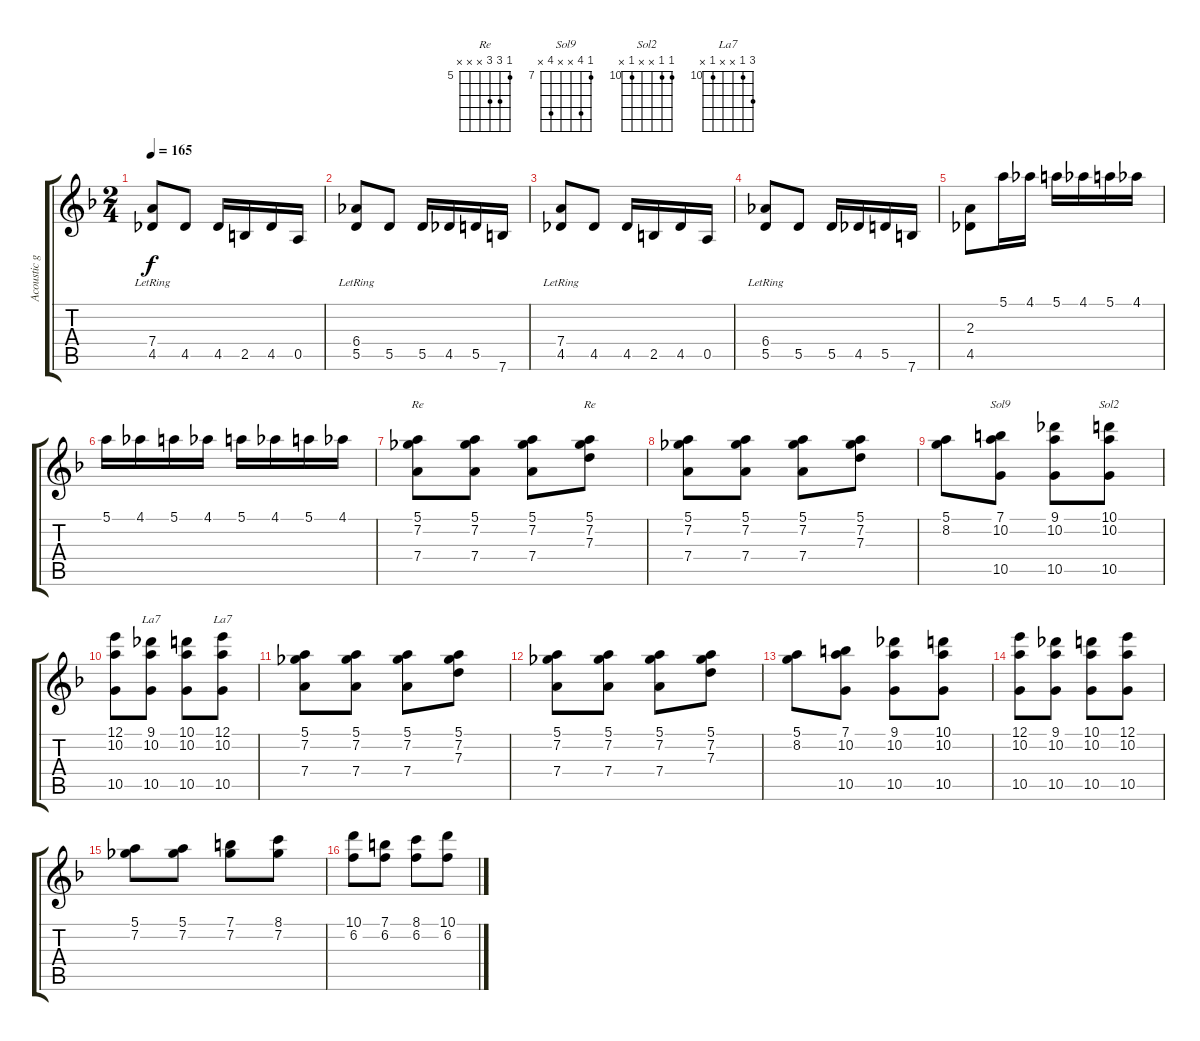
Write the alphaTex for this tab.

\track ("Acoustic guitar 1" "Acoustic g") {instrument acousticguitarsteel}
\staff {score tabs}
\tuning (E4 B3 G3 D3 A2 E2) {hide}
\chord ("Re" 5 7 x 7 x x) {firstfret 5}
\chord ("Re" 5 7 7 x x x) {firstfret 5}
\chord ("Sol9" 7 10 x x 10 x) {firstfret 7}
\chord ("Sol2" 10 10 x x 10 x) {firstfret 10}
\chord ("La7" 9 10 x x 10 x) {firstfret 9}
\chord ("La7" 12 10 x x 10 x) {firstfret 10}
\ts (2 4)
\tempo 165
\clef g2
\ks f
(7.4{lr} 4.5).8{dy f} 4.5.8 4.5.16 2.5.16 4.5.16 0.5.16 |
(6.4{lr} 5.5).8 5.5.8 5.5.16 4.5.16 5.5.16 7.6.16 |
(7.4{lr} 4.5).8 4.5.8 4.5.16 2.5.16 4.5.16 0.5.16 |
(6.4{lr} 5.5).8 5.5.8 5.5.16 4.5.16 5.5.16 7.6.16 |
(2.3 4.5).8 5.1.16 4.1.16 5.1.16 4.1.16 5.1.16 4.1.16 |
5.1.16 4.1.16 5.1.16 4.1.16 5.1.16 4.1.16 5.1.16 4.1.16 |
(5.1 7.2 7.4).8{ch "Re" volume 12} (5.1 7.2 7.4).8 (5.1 7.2 7.4).8 (5.1 7.2 7.3).8{ch "Re"} |
(5.1 7.2 7.4).8 (5.1 7.2 7.4).8 (5.1 7.2 7.4).8 (5.1 7.2 7.3).8 |
(5.1 8.2).8 (7.1 10.2 10.5).8{ch "Sol9"} (9.1 10.2 10.5).8 (10.1 10.2 10.5).8{ch "Sol2"} |
(12.1 10.2 10.5).8 (9.1 10.2 10.5).8{ch "La7"} (10.1 10.2 10.5).8 (12.1 10.2 10.5).8{ch "La7"} |
(5.1 7.2 7.4).8 (5.1 7.2 7.4).8 (5.1 7.2 7.4).8 (5.1 7.2 7.3).8 |
(5.1 7.2 7.4).8 (5.1 7.2 7.4).8 (5.1 7.2 7.4).8 (5.1 7.2 7.3).8 |
(5.1 8.2).8 (7.1 10.2 10.5).8 (9.1 10.2 10.5).8 (10.1 10.2 10.5).8 |
(12.1 10.2 10.5).8 (9.1 10.2 10.5).8 (10.1 10.2 10.5).8 (12.1 10.2 10.5).8 |
(5.1 7.2).8 (5.1 7.2).8 (7.1 7.2).8 (8.1 7.2).8 |
(10.1 6.2).8 (7.1 6.2).8 (8.1 6.2).8 (10.1 6.2).8
